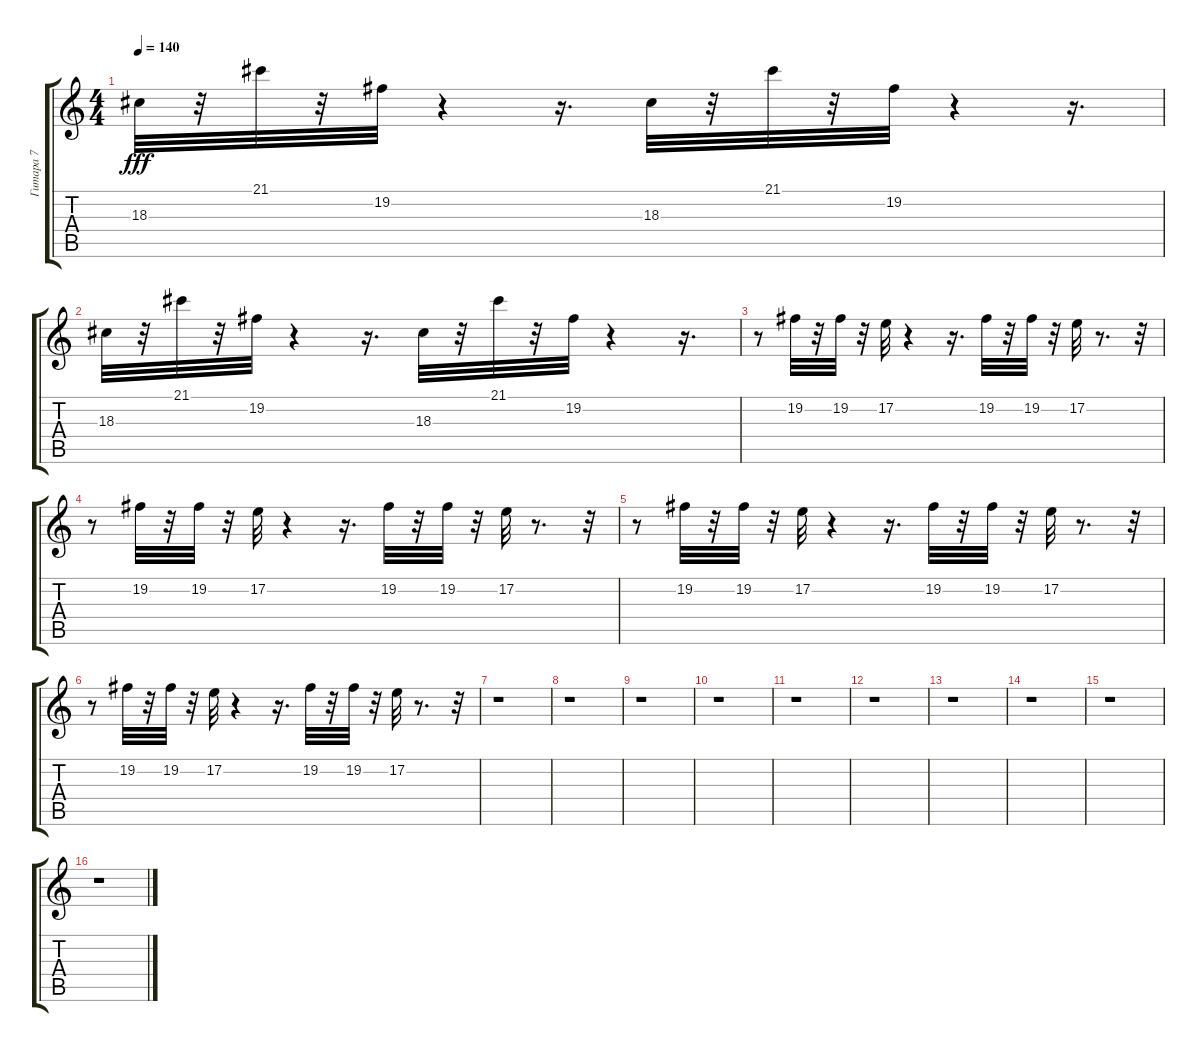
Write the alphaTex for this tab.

\track ("Гитара 7" "Гитара 7") {instrument guitarfretnoise}
\staff {score tabs}
\tuning (E4 B3 G3 D3 A2 E2) {hide}
\ts (4 4)
\tempo 140
\clef g2
\ks c
18.3.32{dy fff} r.32 21.1.32 r.32 19.2.32 r.4 r.16{d} 18.3.32 r.32 21.1.32 r.32 19.2.32 r.4 r.16{d} |
18.3.32 r.32 21.1.32 r.32 19.2.32 r.4 r.16{d} 18.3.32 r.32 21.1.32 r.32 19.2.32 r.4 r.16{d} |
r.8 19.2.32 r.32 19.2.32 r.32 17.2.32 r.4 r.16{d} 19.2.32 r.32 19.2.32 r.32 17.2.32 r.8{d} r.32 |
r.8 19.2.32 r.32 19.2.32 r.32 17.2.32 r.4 r.16{d} 19.2.32 r.32 19.2.32 r.32 17.2.32 r.8{d} r.32 |
r.8 19.2.32 r.32 19.2.32 r.32 17.2.32 r.4 r.16{d} 19.2.32 r.32 19.2.32 r.32 17.2.32 r.8{d} r.32 |
r.8 19.2.32 r.32 19.2.32 r.32 17.2.32 r.4 r.16{d} 19.2.32 r.32 19.2.32 r.32 17.2.32 r.8{d} r.32 |
r.1 |
r.1 |
r.1 |
r.1 |
r.1 |
r.1 |
r.1 |
r.1 |
r.1 |
r.1
